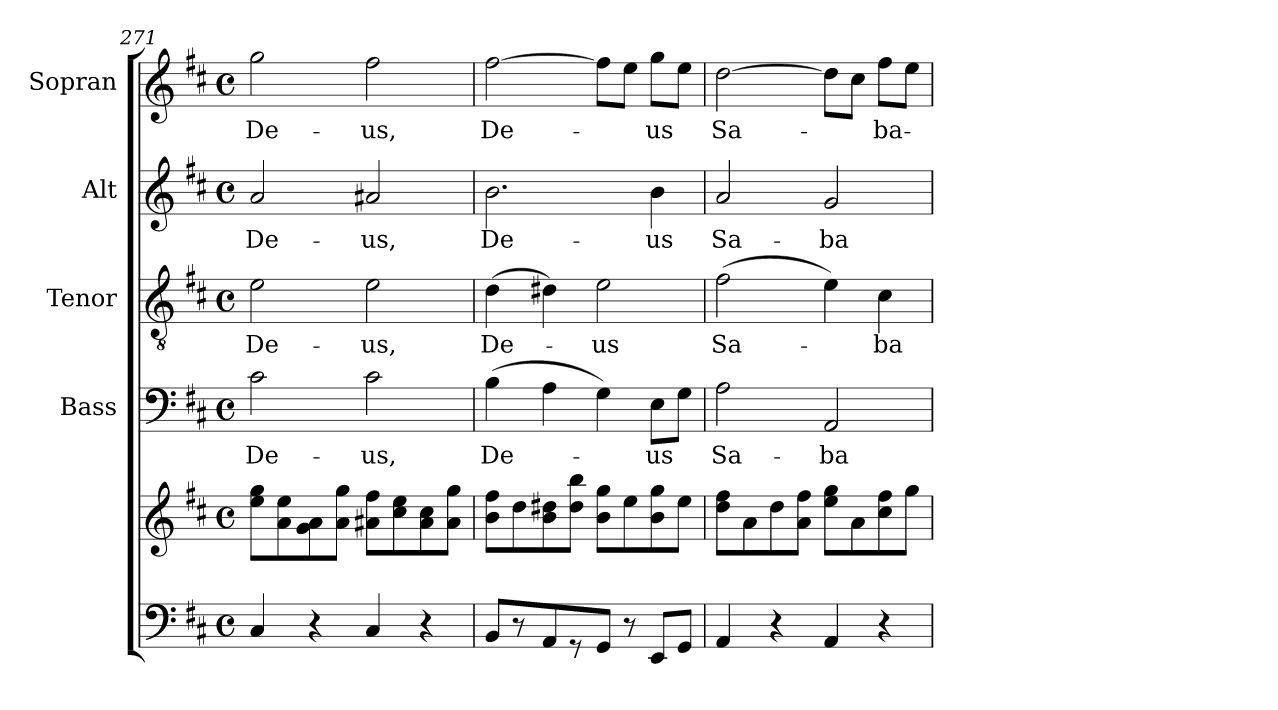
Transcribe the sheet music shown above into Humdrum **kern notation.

**kern	**kern	**kern	**text	**kern	**text	**kern	**text	**kern	**text
*part5	*part5	*part4	*part4	*part3	*part3	*part2	*part2	*part1	*part1
*staff6	*staff5	*staff4	*staff4	*staff3	*staff3	*staff2	*staff2	*staff1	*staff1
*	*	*I"Bass	*	*I"Tenor	*	*I"Alt	*	*I"Sopran	*
*	*	*I'B.	*	*I'T.	*	*I'A.	*	*I'S.	*
*clefF4	*clefG2	*clefF4	*	*clefGv2	*	*clefG2	*	*clefG2	*
*k[f#c#]	*k[f#c#]	*k[f#c#]	*	*k[f#c#]	*	*k[f#c#]	*	*k[f#c#]	*
*D:	*D:	*D:	*	*D:	*	*D:	*	*D:	*
*M4/4	*M4/4	*M4/4	*	*M4/4	*	*M4/4	*	*M4/4	*
*met(c)	*met(c)	*met(c)	*	*met(c)	*	*met(c)	*	*met(c)	*
=271	=271	=271	=271	=271	=271	=271	=271	=271	=271
!	!	!	!LO:LY:b	!	!LO:LY:b	!	!LO:LY:b	!	!LO:LY:b
4C#/	8ee\ 8gg\L	2c#\	De-	2e\	De-	2a/	De-	2gg\	De-
.	8a\ 8ee\	.	.	.	.	.	.	.	.
4r	8g\ 8a\	.	.	.	.	.	.	.	.
.	8a\ 8gg\J	.	.	.	.	.	.	.	.
!	!	!	!LO:LY:b	!	!LO:LY:b	!	!LO:LY:b	!	!LO:LY:b
4C#/	8a#X\ 8ff#\L	2c#\	-us,	2e\	-us,	2a#X/	-us,	2ff#\	-us,
.	8cc#\ 8ee\	.	.	.	.	.	.	.	.
4r	8a#\ 8cc#\	.	.	.	.	.	.	.	.
.	8a#\ 8gg\J	.	.	.	.	.	.	.	.
=272	=272	=272	=272	=272	=272	=272	=272	=272	=272
!	!	!	!LO:LY:b	!	!LO:LY:b	!	!LO:LY:b	!	!LO:LY:b
8BB/L	8b\ 8ff#\L	(>4B\	De-	(>4d\	De-	2.b\	De-	[2ff#\	De-
8r	8dd\	.	.	.	.	.	.	.	.
8AA/	8b\ 8dd#X\	4A\	.	4d#X\)	.	.	.	.	.
8r	8dd#\ 8bb\J	.	.	.	.	.	.	.	.
!	!	!	!	!	!LO:LY:b	!	!	!	!
8GG/J	8b\ 8gg\L	4G\)	.	2e\	-us	.	.	8ff#\L]	.
8r	8ee\	.	.	.	.	.	.	8ee\J	.
!	!	!	!LO:LY:b	!	!	!	!LO:LY:b	!	!LO:LY:b
8EE/L	8b\ 8gg\	8E\L	-us	.	.	4b\	-us	8gg\L	-us
8GG/J	8ee\J	8G\J	.	.	.	.	.	8ee\J	.
=273	=273	=273	=273	=273	=273	=273	=273	=273	=273
!	!	!	!LO:LY:b	!	!LO:LY:b	!	!LO:LY:b	!	!LO:LY:b
4AA/	8dd\ 8ff#\L	2A\	Sa-	(>2f#\	Sa-	2a/	Sa-	[2dd\	Sa-
.	8a\	.	.	.	.	.	.	.	.
4r	8dd\	.	.	.	.	.	.	.	.
.	8a\ 8ff#\J	.	.	.	.	.	.	.	.
!	!	!	!LO:LY:b	!	!	!	!LO:LY:b	!	!
4AA/	8ee\ 8gg\L	2AA/	-ba-	4e\)	.	2g/	-ba-	8dd\L]	.
.	8a\	.	.	.	.	.	.	8cc#\J	.
!	!	!	!	!	!LO:LY:b	!	!	!	!LO:LY:b
4r	8cc#\ 8ff#\	.	.	4c#\	-ba-	.	.	8ff#\L	-ba-
.	8gg\J	.	.	.	.	.	.	8ee\J	.
=	=	=	=	=	=	=	=	=	=
*-	*-	*-	*-	*-	*-	*-	*-	*-	*-
